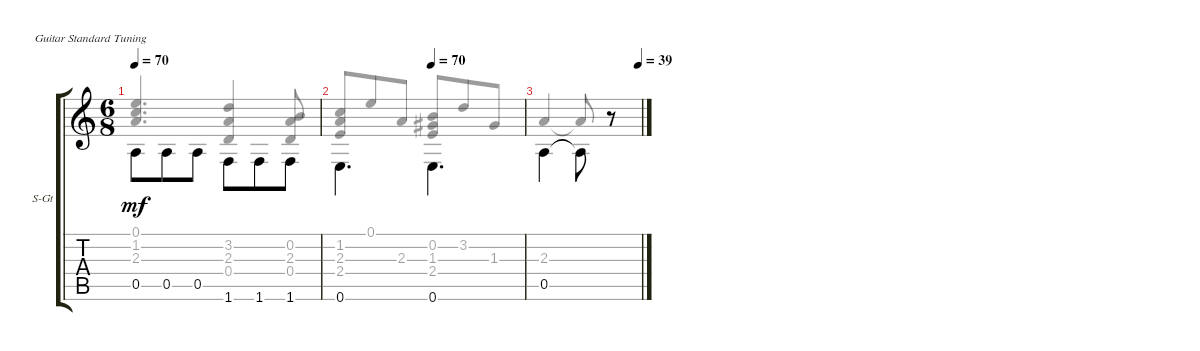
\defaultSystemsLayout 4
\bracketExtendMode groupsimilarinstruments
\useSystemSignSeparator
\singleTrackTrackNamePolicy allsystems
\multiTrackTrackNamePolicy allsystems
\firstSystemTrackNameOrientation horizontal
\otherSystemsTrackNameOrientation horizontal
\track ("Steel Guitar" "S-Gt") {instrument acousticguitarsteel}
\staff {score tabs}
\tuning (E4 B3 G3 D3 A2 E2)
\voice
\ts (6 8)
\tempo 70
\clef g2
\ks c
0.5.8{dy mf beam invert} 0.5.8 0.5.8 1.6.8{beam invert} 1.6.8 1.6.8 |
\tempo (70 0.5)
0.6.4{d beam invert} 0.6.4{d beam invert} |
\tempo (39 0.975)
0.5.4{beam invert} 0.5{t}.8{beam invert} r.8
\voice
\clef g2
\ottava regular
\simile none
\ks c
(2.3 1.2 0.1).4{d dy mf beam invert} (0.4 2.3 3.2).4{beam invert} (0.4 2.3 0.2).8{beam invert} |
(2.4 2.3 1.2).8{beam invert} 0.1.8 2.3.8 (2.4 1.3 0.2).8{beam invert} 3.2.8 1.3.8 |
2.3.4{beam invert} 2.3{t}.8{beam invert} r.8
